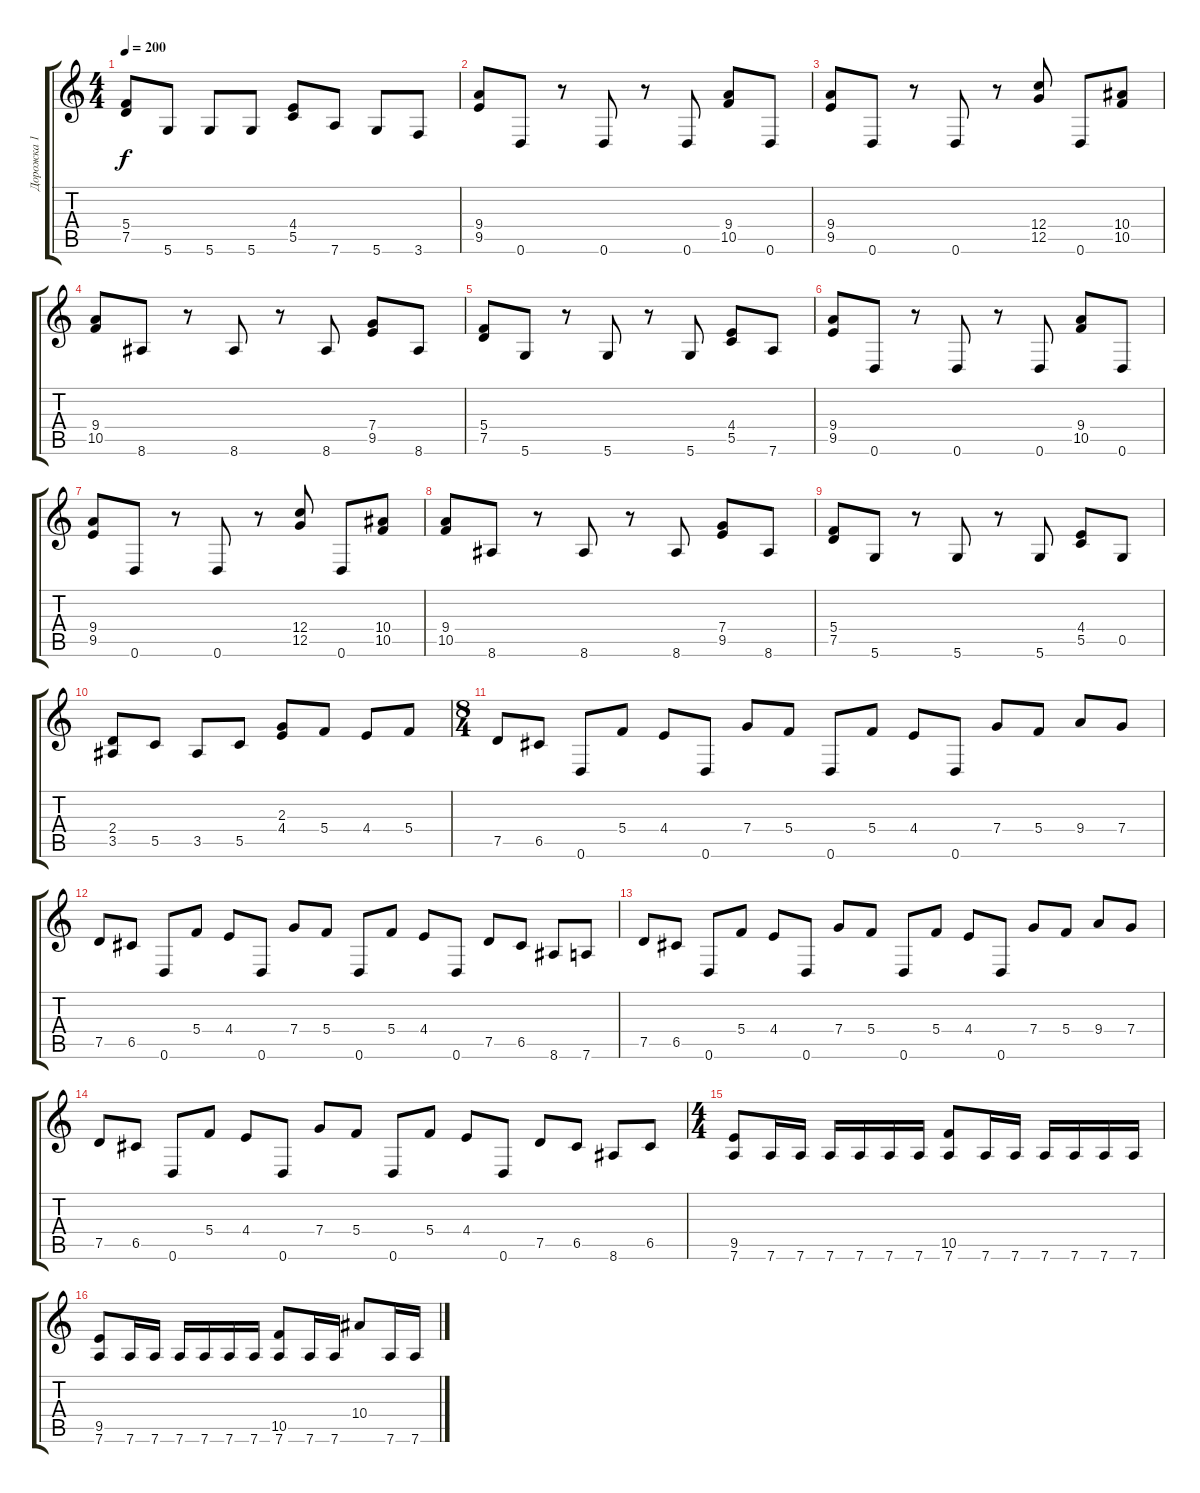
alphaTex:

\track ("Дорожка 1" "Дорожка 1") {instrument distortionguitar}
\staff {score tabs}
\tuning (D4 A3 F3 C3 G2 D2) {hide}
\ts (4 4)
\tempo 200
\clef g2
\ks c
(5.4 7.5).8{dy f} 5.6.8 5.6.8 5.6.8 (4.4 5.5).8 7.6.8 5.6.8 3.6.8 |
(9.4 9.5).8 0.6.8 r.8 0.6.8 r.8 0.6.8 (9.4 10.5).8 0.6.8 |
(9.4 9.5).8 0.6.8 r.8 0.6.8 r.8 (12.4 12.5).8 0.6.8 (10.4 10.5).8 |
(9.4 10.5).8 8.6.8 r.8 8.6.8 r.8 8.6.8 (7.4 9.5).8 8.6.8 |
(5.4 7.5).8 5.6.8 r.8 5.6.8 r.8 5.6.8 (4.4 5.5).8 7.6.8 |
(9.4 9.5).8 0.6.8 r.8 0.6.8 r.8 0.6.8 (9.4 10.5).8 0.6.8 |
(9.4 9.5).8 0.6.8 r.8 0.6.8 r.8 (12.4 12.5).8 0.6.8 (10.4 10.5).8 |
(9.4 10.5).8 8.6.8 r.8 8.6.8 r.8 8.6.8 (7.4 9.5).8 8.6.8 |
(5.4 7.5).8 5.6.8 r.8 5.6.8 r.8 5.6.8 (4.4 5.5).8 0.5.8 |
(2.4 3.5).8 5.5.8 3.5.8 5.5.8 (2.3 4.4).8 5.4.8 4.4.8 5.4.8 |
\ts (8 4)
7.5.8 6.5.8 0.6.8 5.4.8 4.4.8 0.6.8 7.4.8 5.4.8 0.6.8 5.4.8 4.4.8 0.6.8 7.4.8 5.4.8 9.4.8 7.4.8 |
7.5.8 6.5.8 0.6.8 5.4.8 4.4.8 0.6.8 7.4.8 5.4.8 0.6.8 5.4.8 4.4.8 0.6.8 7.5.8 6.5.8 8.6.8 7.6.8 |
7.5.8 6.5.8 0.6.8 5.4.8 4.4.8 0.6.8 7.4.8 5.4.8 0.6.8 5.4.8 4.4.8 0.6.8 7.4.8 5.4.8 9.4.8 7.4.8 |
7.5.8 6.5.8 0.6.8 5.4.8 4.4.8 0.6.8 7.4.8 5.4.8 0.6.8 5.4.8 4.4.8 0.6.8 7.5.8 6.5.8 8.6.8 6.5.8 |
\ts (4 4)
(9.5 7.6).8 7.6.16 7.6.16 7.6.16 7.6.16 7.6.16 7.6.16 (10.5 7.6).8 7.6.16 7.6.16 7.6.16 7.6.16 7.6.16 7.6.16 |
(9.5 7.6).8 7.6.16 7.6.16 7.6.16 7.6.16 7.6.16 7.6.16 (10.5 7.6).8 7.6.16 7.6.16 10.4.8 7.6.16 7.6.16
